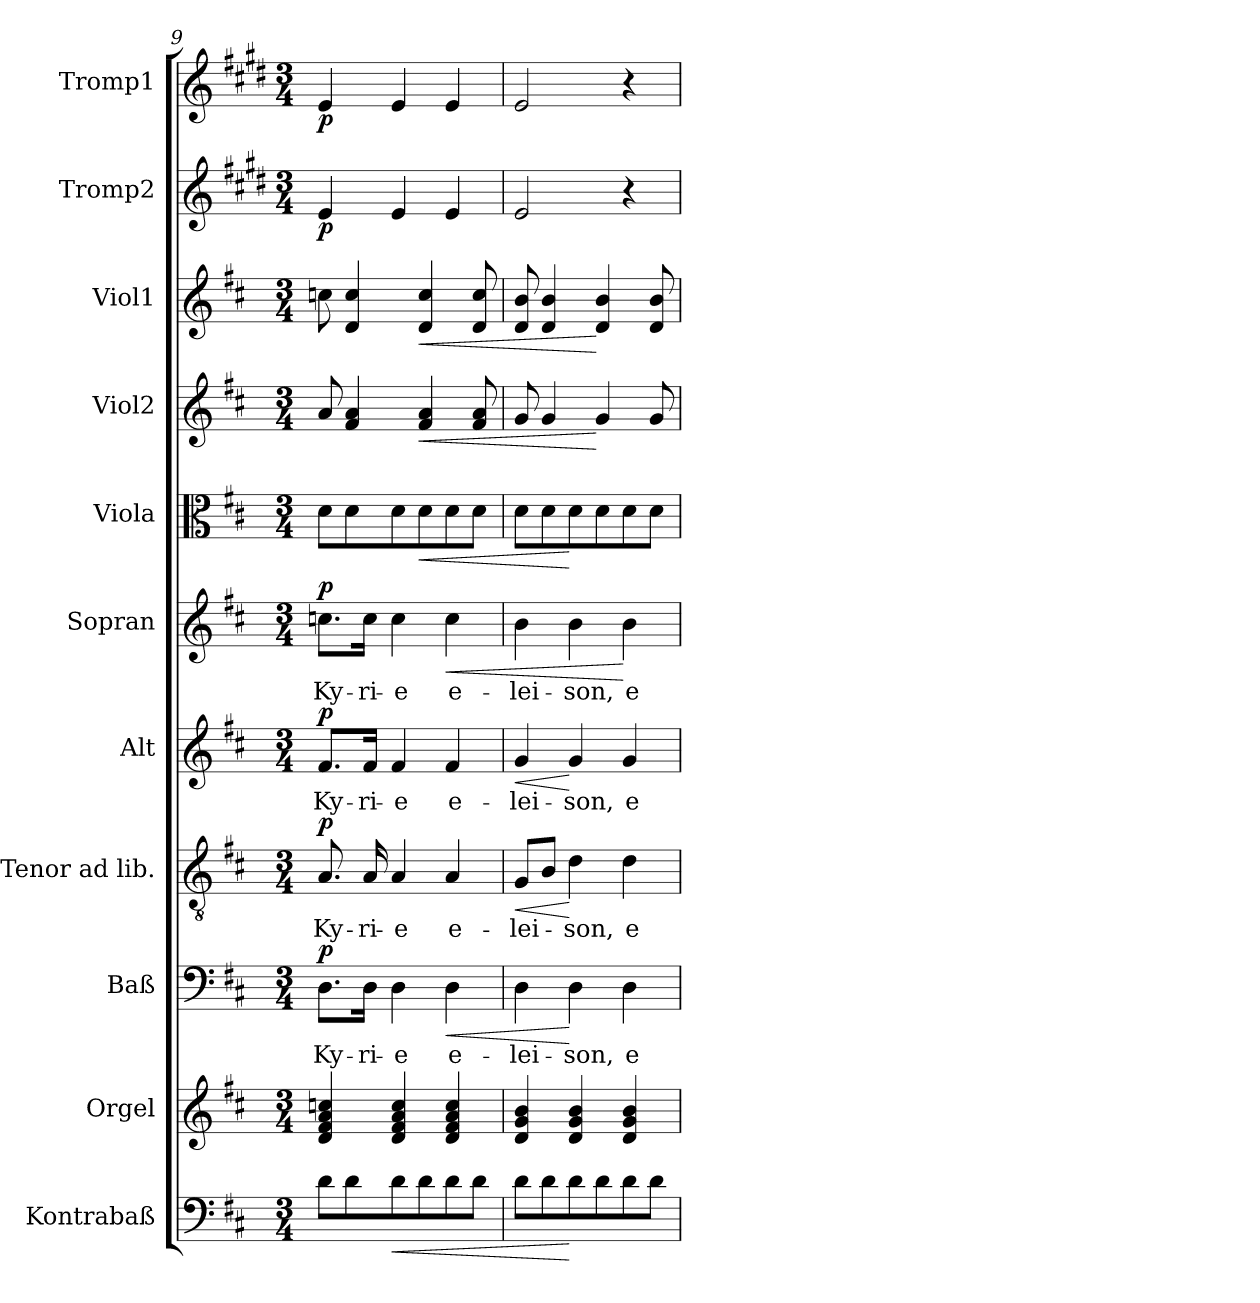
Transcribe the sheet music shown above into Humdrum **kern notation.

**kern	**dynam	**kern	**kern	**text	**dynam	**kern	**text	**dynam	**kern	**text	**dynam	**kern	**text	**dynam	**kern	**dynam	**kern	**dynam	**kern	**dynam	**kern	**dynam	**kern	**dynam
*part11	*part11	*part10	*part9	*part9	*part9	*part8	*part8	*part8	*part7	*part7	*part7	*part6	*part6	*part6	*part5	*part5	*part4	*part4	*part3	*part3	*part2	*part2	*part1	*part1
*staff11	*staff11	*staff10	*staff9	*staff9	*staff9	*staff8	*staff8	*staff8	*staff7	*staff7	*staff7	*staff6	*staff6	*staff6	*staff5	*staff5	*staff4	*staff4	*staff3	*staff3	*staff2	*staff2	*staff1	*staff1
*I"Kontrabaß	*	*I"Orgel	*I"Baß	*	*	*I"Tenor ad lib.	*	*	*I"Alt	*	*	*I"Sopran	*	*	*I"Viola	*	*I"Viol2	*	*I"Viol1	*	*I"Tromp2	*	*I"Tromp1	*
*	*	*	*	*	*	*	*	*	*	*	*	*	*	*	*I'Vla	*	*	*	*	*	*	*	*	*
!!LO:PB:g=z
*clefF4	*	*clefG2	*clefF4	*	*	*clefGv2	*	*	*clefG2	*	*	*clefG2	*	*	*clefC3	*	*clefG2	*	*clefG2	*	*clefG2	*	*clefG2	*
*ITrd7c12	*	*	*	*	*	*	*	*	*	*	*	*	*	*	*	*	*	*	*	*	*ITrd1c2	*	*ITrd1c2	*
*k[f#c#]	*	*k[f#c#]	*k[f#c#]	*	*	*k[f#c#]	*	*	*k[f#c#]	*	*	*k[f#c#]	*	*	*k[f#c#]	*	*k[f#c#]	*	*k[f#c#]	*	*k[f#c#]	*	*k[f#c#]	*
*D:	*	*D:	*D:	*	*	*D:	*	*	*D:	*	*	*D:	*	*	*D:	*	*D:	*	*D:	*	*D:	*	*D:	*
*M3/4	*	*M3/4	*M3/4	*	*	*M3/4	*	*	*M3/4	*	*	*M3/4	*	*	*M3/4	*	*M3/4	*	*M3/4	*	*M3/4	*	*M3/4	*
=9	=9	=9	=9	=9	=9	=9	=9	=9	=9	=9	=9	=9	=9	=9	=9	=9	=9	=9	=9	=9	=9	=9	=9	=9
!	!	!	!	!LO:LY:b	!LO:DY:a	!	!LO:LY:b	!LO:DY:a	!	!LO:LY:b	!LO:DY:a	!	!LO:LY:b	!LO:DY:a	!	!	!	!	!	!	!	!LO:DY:b	!	!LO:DY:b
8D\L	.	4d/ 4f#/ 4a/ 4ccn/	8.D\L	Ky-	p	8.A/	Ky-	p	8.f#/L	Ky-	p	8.ccn\L	Ky-	p	8d\L	.	8a/	.	8ccn\	.	4d/	p	4d/	p
8D\	.	.	.	.	.	.	.	.	.	.	.	.	.	.	8d\	.	4f#/ 4a/	.	4d/ 4cc/	.	.	.	.	.
!	!	!	!	!LO:LY:b	!	!	!LO:LY:b	!	!	!LO:LY:b	!	!	!LO:LY:b	!	!	!	!	!	!	!	!	!	!	!
.	.	.	16D\Jk	-ri-	.	16A/	-ri-	.	16f#/Jk	-ri-	.	16cc\Jk	-ri-	.	.	.	.	.	.	.	.	.	.	.
!	!LO:HP:b	!	!	!LO:LY:b	!	!	!LO:LY:b	!	!	!LO:LY:b	!	!	!LO:LY:b	!	!	!	!	!	!	!	!	!	!	!
8D\	<	4d/ 4f#/ 4a/ 4cc/	4D\	-e	.	4A/	-e	.	4f#/	-e	.	4cc\	-e	.	8d\	.	.	.	.	.	4d/	.	4d/	.
!	!	!	!	!	!	!	!	!	!	!	!	!	!	!	!	!LO:HP:b	!	!LO:HP:b	!	!LO:HP:b	!	!	!	!
8D\	.	.	.	.	.	.	.	.	.	.	.	.	.	.	8d\	<	4f#/ 4a/	<	4d/ 4cc/	<	.	.	.	.
!	!	!	!	!LO:LY:b	!LO:HP:b	!	!LO:LY:b	!	!	!LO:LY:b	!	!	!LO:LY:b	!LO:HP:b	!	!	!	!	!	!	!	!	!	!
8D\	.	4d/ 4f#/ 4a/ 4cc/	4D\	e-	<	4A/	e-	.	4f#/	e-	.	4cc\	e-	<	8d\	.	.	.	.	.	4d/	.	4d/	.
8D\J	.	.	.	.	.	.	.	.	.	.	.	.	.	.	8d\J	.	8f#/ 8a/	.	8d/ 8cc/	.	.	.	.	.
=10	=10	=10	=10	=10	=10	=10	=10	=10	=10	=10	=10	=10	=10	=10	=10	=10	=10	=10	=10	=10	=10	=10	=10	=10
!	!	!	!	!LO:LY:b	!	!	!LO:LY:b	!LO:HP:b	!	!LO:LY:b	!LO:HP:b	!	!LO:LY:b	!	!	!	!	!	!	!	!	!	!	!
8D\L	.	4d/ 4g/ 4b/	4D\	-lei-	.	8G/L	-lei-	<	4g/	-lei-	<	4b\	-lei-	.	8d\L	.	8g/	.	8d/ 8b/	.	2d/	.	2d/	.
8D\	.	.	.	.	.	8B/J	.	.	.	.	.	.	.	.	8d\	.	4g/	.	4d/ 4b/	.	.	.	.	.
!	!	!	!	!LO:LY:b	!	!	!LO:LY:b	!	!	!LO:LY:b	!	!	!LO:LY:b	!	!	!	!	!	!	!	!	!	!	!
8D\	[	4d/ 4g/ 4b/	4D\	-son,	[	4d\	-son,	[	4g/	-son,	[	4b\	-son,	.	8d\	[	.	.	.	.	.	.	.	.
8D\	.	.	.	.	.	.	.	.	.	.	.	.	.	.	8d\	.	4g/	[	4d/ 4b/	[	.	.	.	.
!	!	!	!	!LO:LY:b	!	!	!LO:LY:b	!	!	!LO:LY:b	!	!	!LO:LY:b	!	!	!	!	!	!	!	!	!	!	!
8D\	.	4d/ 4g/ 4b/	4D\	e-	.	4d\	e-	.	4g/	e-	.	4b\	e-	[	8d\	.	.	.	.	.	4r	.	4r	.
8D\J	.	.	.	.	.	.	.	.	.	.	.	.	.	.	8d\J	.	8g/	.	8d/ 8b/	.	.	.	.	.
=	=	=	=	=	=	=	=	=	=	=	=	=	=	=	=	=	=	=	=	=	=	=	=	=
*-	*-	*-	*-	*-	*-	*-	*-	*-	*-	*-	*-	*-	*-	*-	*-	*-	*-	*-	*-	*-	*-	*-	*-	*-
